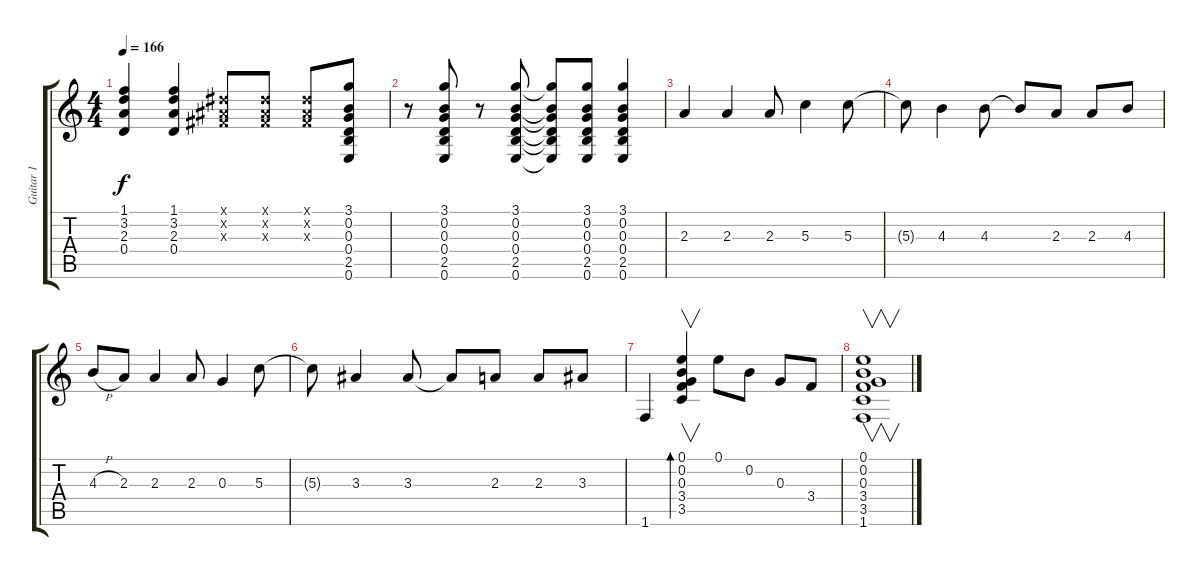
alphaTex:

\track ("Guitar 1" "Guitar 1") {instrument distortionguitar}
\staff {score tabs}
\tuning (E4 B3 G3 D3 A2 E2) {hide}
\ts (4 4)
\tempo 166
\clef g2
\ks c
(1.1 3.2 2.3 0.4).4{dy f} (1.1 3.2 2.3 0.4).4 (-1.1{x} -1.2{x} -1.3{x}).8 (-1.1{x} -1.2{x} -1.3{x}).8 (-1.1{x} -1.2{x} -1.3{x}).8 (3.1 0.2 0.3 0.4 2.5 0.6).8 |
r.8 (3.1 0.2 0.3 0.4 2.5 0.6).8 r.8 (3.1 0.2 0.3 0.4 2.5 0.6).8 (3.1{t} 0.2{t} 0.3{t} 0.4{t} 2.5{t} 0.6{t}).8 (3.1 0.2 0.3 0.4 2.5 0.6).8 (3.1 0.2 0.3 0.4 2.5 0.6).4 |
2.3.4 2.3.4 2.3.8 5.3.4 5.3.8 |
5.3{t}.8 4.3.4 4.3.8 4.3{t}.8 2.3.8 2.3.8 4.3.8 |
4.3{h}.8 2.3.8 2.3.4 2.3.8 0.3.4 5.3.8 |
5.3{t}.8 3.3.4 3.3.8 3.3{t}.8 2.3.8 2.3.8 3.3.8 |
1.6.4 (0.1 0.2 0.3 3.4 3.5).4{v bd 480} 0.1.8 0.2.8 0.3.8 3.4.8 |
(0.1 0.2 0.3 3.4 3.5 1.6).1{v}
